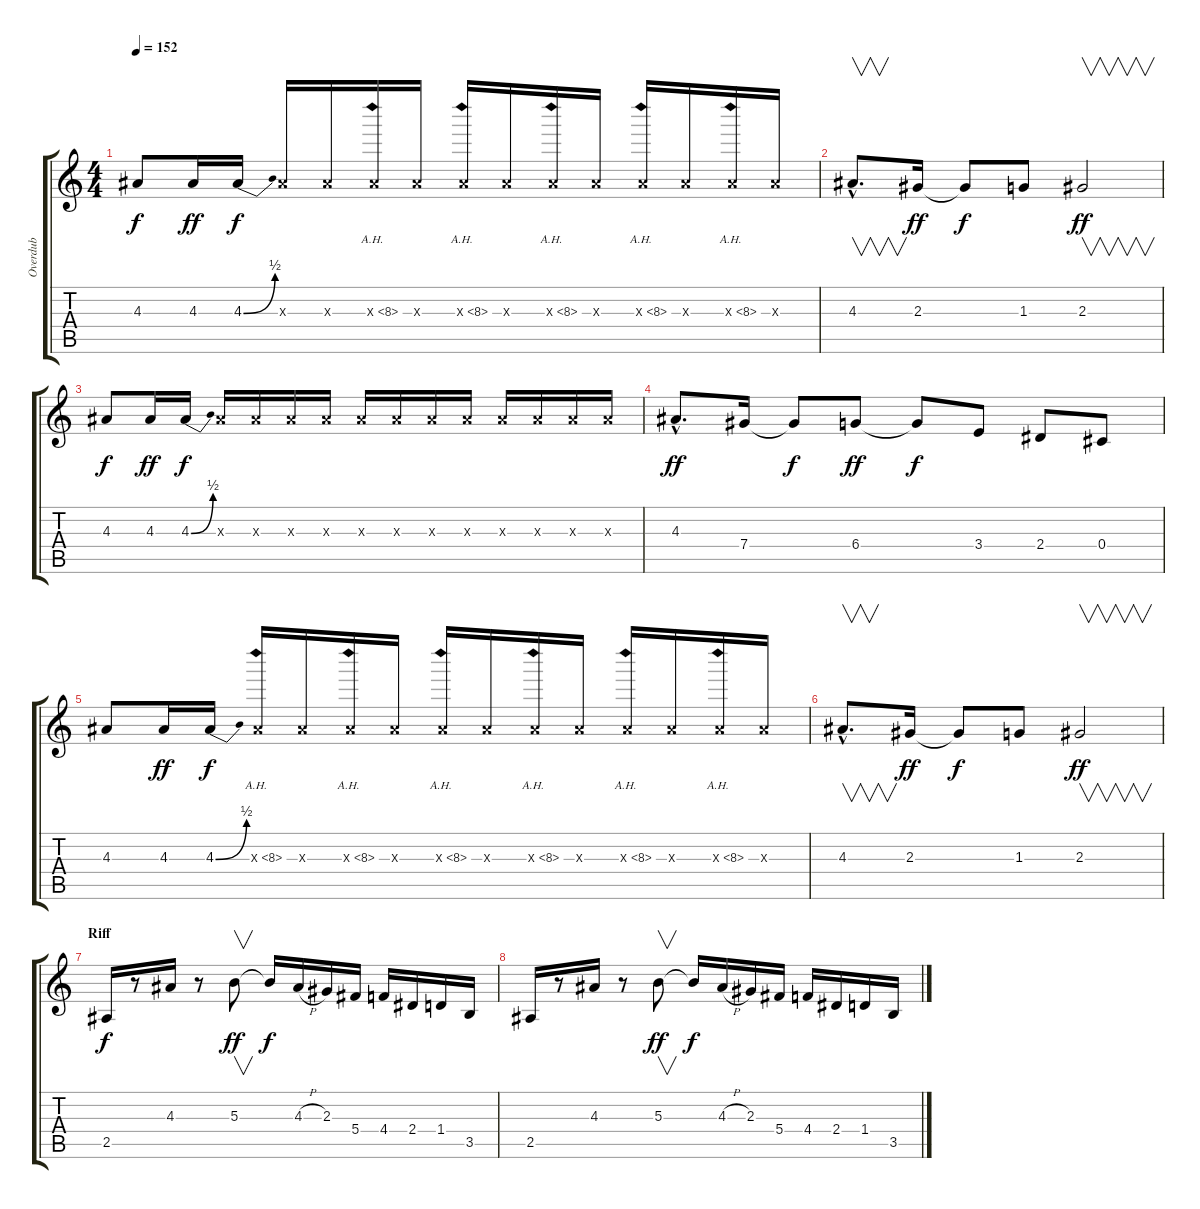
\track ("Overdub" "Overdub") {instrument fretlessbass}
\staff {score tabs}
\tuning (Eb4 Bb3 Gb3 Db3 Ab2 Eb2) {hide}
\ts (4 4)
\tempo 152
\clef g2
\ks c
4.3.8{dy f} 4.3.16{dy ff} 4.3{be (bend 0 0 60 2)}.16{dy f} 4.3{x}.16 4.3{x}.16 4.3{ah 4 x}.16 4.3{x}.16 4.3{ah 4 x}.16 4.3{x}.16 4.3{ah 4 x}.16 4.3{x}.16 4.3{ah 4 x}.16 4.3{x}.16 4.3{ah 4 x}.16 4.3{x}.16 |
4.3{hac}.8{v d} 2.3.16{dy ff} 2.3{t}.8{dy f} 1.3.8 2.3.2{v dy ff} |
4.3.8{dy f} 4.3.16{dy ff} 4.3{be (bend 0 0 60 2)}.16{dy f} 4.3{x}.16 4.3{x}.16 4.3{x}.16 4.3{x}.16 4.3{x}.16 4.3{x}.16 4.3{x}.16 4.3{x}.16 4.3{x}.16 4.3{x}.16 4.3{x}.16 4.3{x}.16 |
4.3{hac}.8{d dy ff} 7.4.16 7.4{t}.8{dy f} 6.4.8{dy ff} 6.4{t}.8{dy f} 3.4.8 2.4.8 0.4.8 |
4.3.8 4.3.16{dy ff} 4.3{be (bend 0 0 60 2)}.16{dy f} 4.3{ah 4 x}.16 4.3{x}.16 4.3{ah 4 x}.16 4.3{x}.16 4.3{ah 4 x}.16 4.3{x}.16 4.3{ah 4 x}.16 4.3{x}.16 4.3{ah 4 x}.16 4.3{x}.16 4.3{ah 4 x}.16 4.3{x}.16 |
4.3{hac}.8{v d} 2.3.16{dy ff} 2.3{t}.8{dy f} 1.3.8 2.3.2{v dy ff} |
\section ("" "Riff")
2.5.16{dy f} r.8 4.3.16 r.8 5.3.8{v dy ff} 5.3{t}.16{dy f} 4.3{h}.16 2.3.16 5.4.16 4.4.16 2.4.16 1.4.16 3.5.16 |
2.5.16 r.8 4.3.16 r.8 5.3.8{v dy ff} 5.3{t}.16{dy f} 4.3{h}.16 2.3.16 5.4.16 4.4.16 2.4.16 1.4.16 3.5.16
